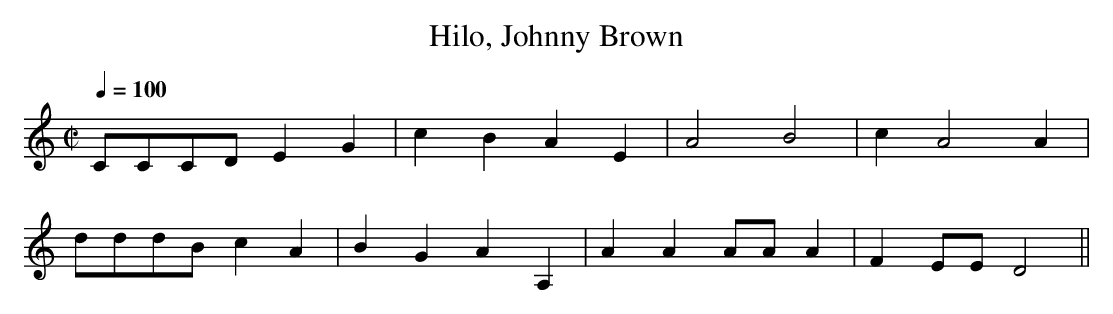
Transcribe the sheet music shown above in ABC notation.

X:1
T:Hilo, Johnny Brown
M:C|
L:1/8
Q:1/4=100
K:DDOR
CCCD E2G2|c2B2 A2E2|A4 B4|c2A4 A2|
dddB c2A2|B2G2 A2A,2|A2A2 AAA2|F2EE D4||
